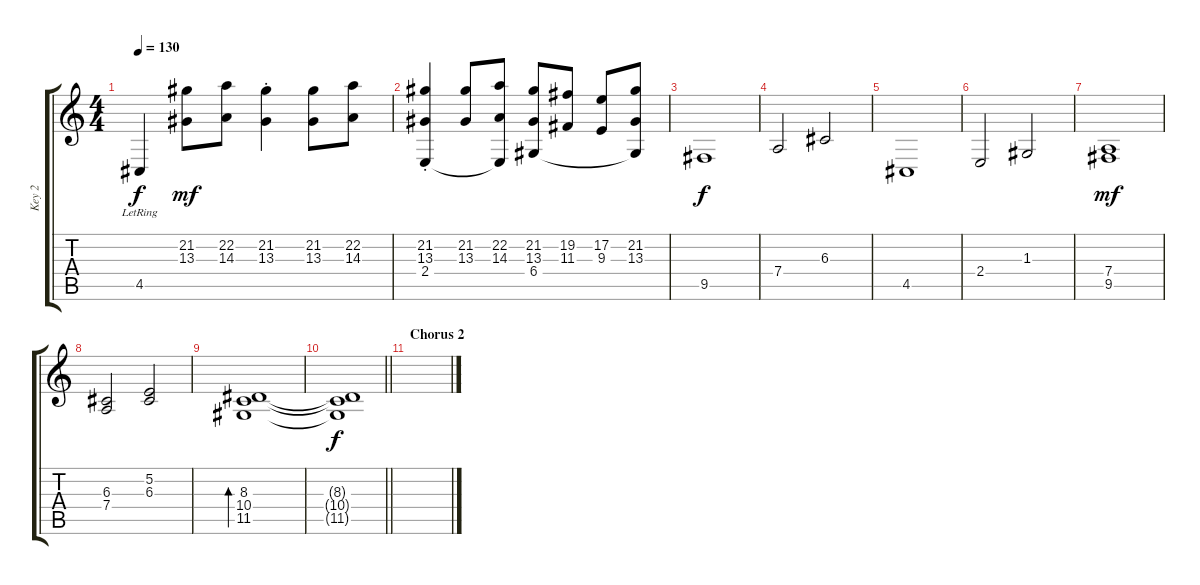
\track ("Key 2" "Key 2") {instrument stringensemble1}
\staff {score tabs}
\tuning (E4 B3 G3 D3 A2 E2) {hide}
\ts (4 4)
\tempo 130
\clef g2
\ks c
4.5{lr}.4{dy f} (21.2 13.3).8{dy mf} (22.2 14.3).8 (21.2{st} 13.3{st}).4 (21.2 13.3).8 (22.2 14.3).8 |
(21.2{st} 13.3{st} 2.4).4 (21.2 13.3).8 (22.2 14.3 2.4{t}).8 (21.2 13.3 6.4).8 (19.2 11.3).8 (17.2 9.3).8 (21.2 13.3 6.4{t}).8 |
9.5.1{dy f} |
7.4.2 6.3.2 |
4.5.1 |
2.4.2 1.3.2 |
(7.4 9.5).1{dy mf} |
(6.3 7.4).2 (5.2 6.3).2 |
(8.3 10.4 11.5).1{bd 480} |
\barLineRight lightlight
(8.3{t} 10.4{t} 11.5{t}).1{dy f} |
\section ("" "Chorus 2")
